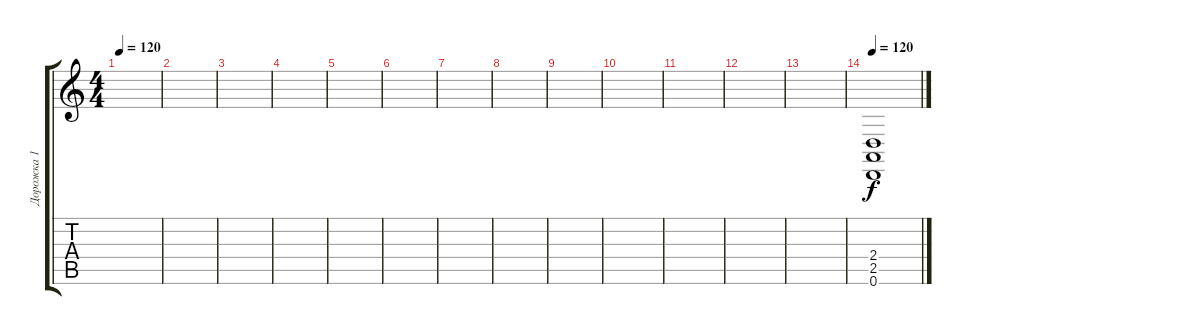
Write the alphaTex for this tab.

\track ("Дорожка 1" "Дорожка 1") {instrument fx7echoes}
\staff {score tabs}
\tuning (D4 A3 F3 C3 G2 D2) {hide}
\ts (4 4)
\tempo 120
\clef g2
\ks c
|
|
|
|
|
|
|
|
|
|
|
|
|
\tempo 120
(2.4 2.5 0.6).1
